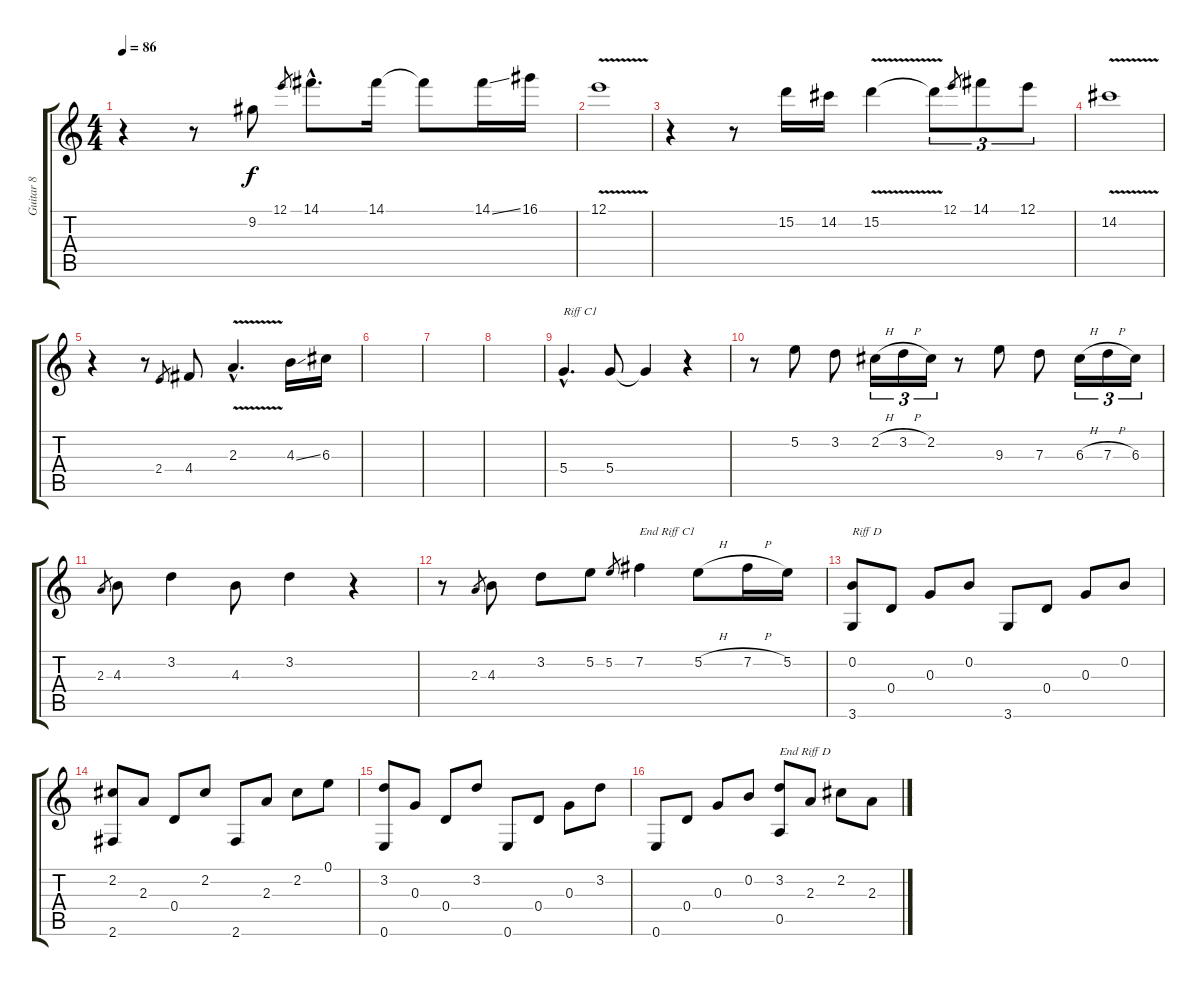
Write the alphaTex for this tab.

\track ("Guitar 8" "Guitar 8") {instrument electricguitarclean}
\staff {score tabs}
\tuning (E4 B3 G3 D3 A2 E2) {hide}
\ts (4 4)
\tempo 86
\clef g2
\ks c
r.4{dy f} r.8 9.2.8 12.1.8{gr} 14.1{hac}.8{d} 14.1.16 14.1{t}.8 14.1{ss}.16 16.1.16 |
12.1{v}.1 |
r.4 r.8 15.2.16 14.2.16 15.2{v}.4 15.2{t}.8{tu (3 2)} 12.1.8{gr} 14.1.8{tu (3 2)} 12.1.8{tu (3 2)} |
14.2{v}.1 |
r.4 r.8 2.4.8{gr} 4.4.8 2.3{v hac}.4{d} 4.3{ss}.16 6.3.16 |
|
|
|
5.4{hac}.4{d txt "Riff C1"} 5.4.8 5.4{t}.4 r.4 |
r.8 5.2.8 3.2.8 2.2{h}.16{tu (3 2)} 3.2{h}.16{tu (3 2)} 2.2.16{tu (3 2)} r.8 9.3.8 7.3.8 6.3{h}.16{tu (3 2)} 7.3{h}.16{tu (3 2)} 6.3.16{tu (3 2)} |
2.3.8{gr} 4.3.8 3.2.4 4.3.8 3.2.4 r.4 |
r.8 2.3.8{gr} 4.3.8 3.2.8 5.2.8 5.2.8{gr} 7.2.4{txt "End Riff C1"} 5.2{h}.8 7.2{h}.16 5.2.16 |
(0.2 3.6).8{txt "Riff D"} 0.4.8 0.3.8 0.2.8 3.6.8 0.4.8 0.3.8 0.2.8 |
(2.2 2.6).8 2.3.8 0.4.8 2.2.8 2.6.8 2.3.8 2.2.8 0.1.8 |
(3.2 0.6).8 0.3.8 0.4.8 3.2.8 0.6.8 0.4.8 0.3.8 3.2.8 |
0.6.8 0.4.8 0.3.8 0.2.8 (3.2 0.5).8{txt "End Riff D"} 2.3.8 2.2.8 2.3.8
